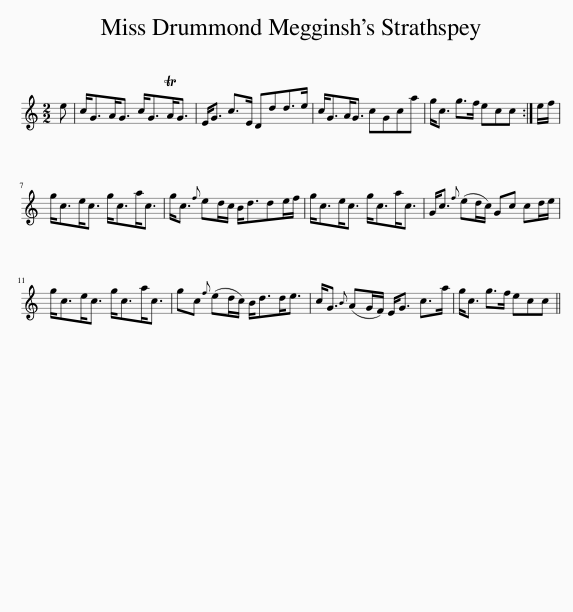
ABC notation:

X:1
L:1/8
M:2/2
I:linebreak $
K:C
V:1 treble
V:1
 e | c<GA<G c<GTA<G | E<G c>E Ddd>e | c<GA<G cGca | g<c g>f ecc :| %5
 e/f/ |$ g<ce<c g<ca<c | g<c{f} ed/c/ B<dde/f/ | g<ce<c g<ca<c | G<c{f} (ed/c/) Gc cd/e/ |$ %10
 g<ce<c g<ca<c | gc{f} (ed/c/) B<dd<e | c<G{B} (AG/F/) E<G c>a | g<c g>f ecc || %14
